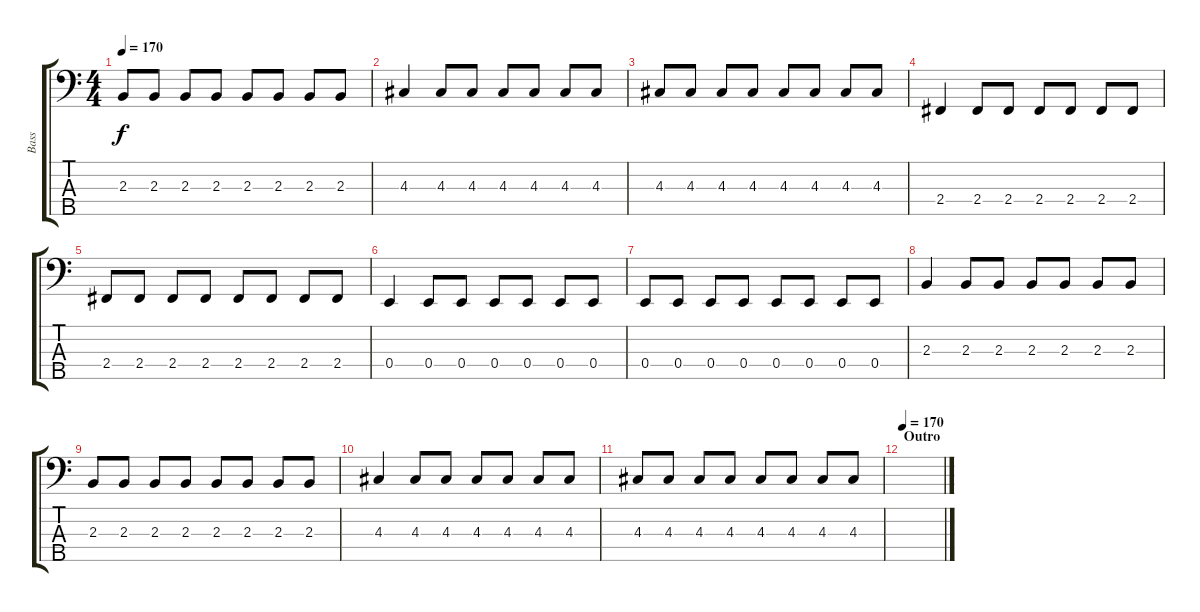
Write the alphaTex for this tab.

\track ("Bass" "Bass") {instrument electricbassfinger}
\staff {score tabs}
\tuning (G2 D2 A1 E1 B0) {hide}
\ts (4 4)
\tempo 170
\clef f4
\ks c
2.3.8{dy f} 2.3.8 2.3.8 2.3.8 2.3.8 2.3.8 2.3.8 2.3.8 |
4.3.4 4.3.8 4.3.8 4.3.8 4.3.8 4.3.8 4.3.8 |
4.3.8 4.3.8 4.3.8 4.3.8 4.3.8 4.3.8 4.3.8 4.3.8 |
2.4.4 2.4.8 2.4.8 2.4.8 2.4.8 2.4.8 2.4.8 |
2.4.8 2.4.8 2.4.8 2.4.8 2.4.8 2.4.8 2.4.8 2.4.8 |
0.4.4 0.4.8 0.4.8 0.4.8 0.4.8 0.4.8 0.4.8 |
0.4.8 0.4.8 0.4.8 0.4.8 0.4.8 0.4.8 0.4.8 0.4.8 |
2.3.4 2.3.8 2.3.8 2.3.8 2.3.8 2.3.8 2.3.8 |
2.3.8 2.3.8 2.3.8 2.3.8 2.3.8 2.3.8 2.3.8 2.3.8 |
4.3.4 4.3.8 4.3.8 4.3.8 4.3.8 4.3.8 4.3.8 |
4.3.8 4.3.8 4.3.8 4.3.8 4.3.8 4.3.8 4.3.8 4.3.8 |
\section ("" "Outro")
\tempo 170
